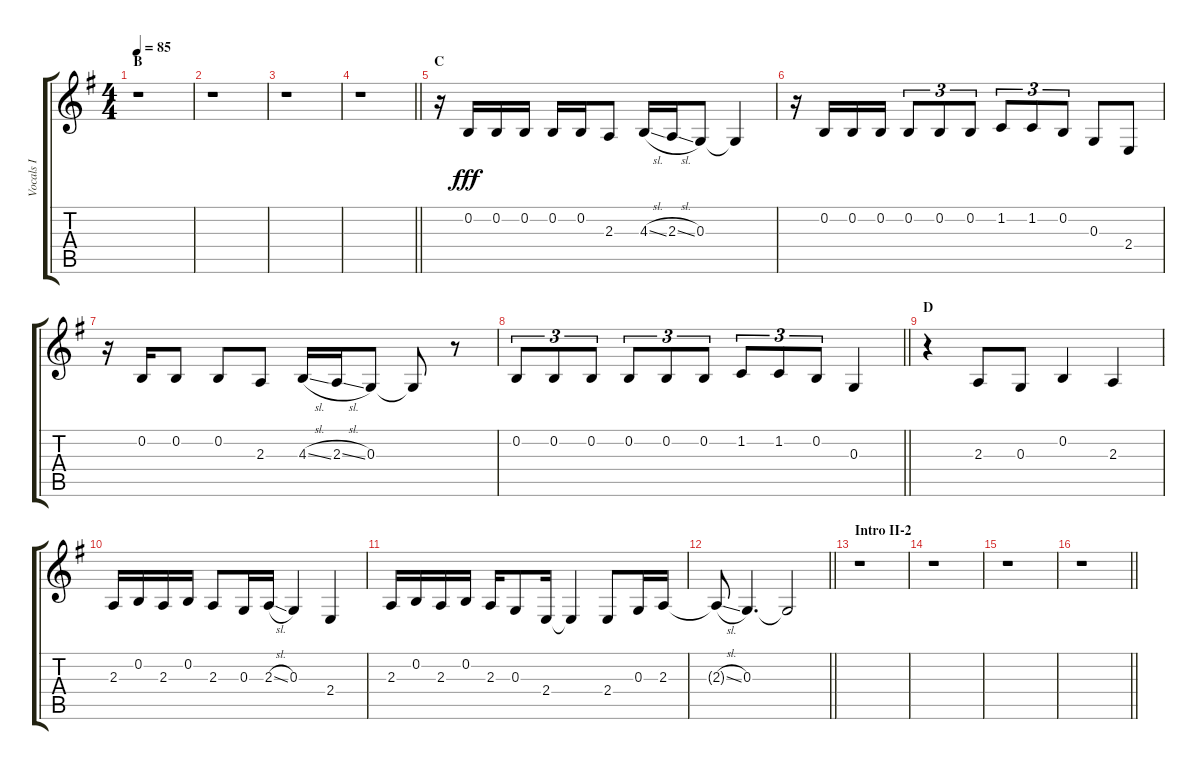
\track ("Vocals I" "Vocals I") {instrument voiceoohs}
\staff {score tabs}
\tuning (E4 B3 G3 D3 A2 E2) {hide}
\ts (4 4)
\section ("" "B")
\tempo 85
\clef g2
\ks g
r.1{dy fff} |
r.1 |
r.1 |
\barLineRight lightlight
r.1 |
\section ("" "C")
r.16 0.2.16 0.2.16 0.2.16 0.2.16 0.2.16 2.3.8 4.3{sl}.16 2.3{sl}.16 0.3.8 0.3{t}.4 |
r.16 0.2.16 0.2.16 0.2.16 0.2.8{tu (3 2)} 0.2.8{tu (3 2)} 0.2.8{tu (3 2)} 1.2.8{tu (3 2)} 1.2.8{tu (3 2)} 0.2.8{tu (3 2)} 0.3.8 2.4.8 |
r.16 0.2.16 0.2.8 0.2.8 2.3.8 4.3{sl}.16 2.3{sl}.16 0.3.8 0.3{t}.8 r.8 |
\barLineRight lightlight
0.2.8{tu (3 2)} 0.2.8{tu (3 2)} 0.2.8{tu (3 2)} 0.2.8{tu (3 2)} 0.2.8{tu (3 2)} 0.2.8{tu (3 2)} 1.2.8{tu (3 2)} 1.2.8{tu (3 2)} 0.2.8{tu (3 2)} 0.3.4 |
\section ("" "D")
r.4 2.3.8 0.3.8 0.2.4 2.3.4 |
2.3.16 0.2.16 2.3.16 0.2.16 2.3.8 0.3.16 2.3{sl}.16 0.3.4 2.4.4 |
2.3.16 0.2.16 2.3.16 0.2.16 2.3.16 0.3.8 2.4.16 2.4{t}.4 2.4.8 0.3.16 2.3.16 |
\barLineRight lightlight
2.3{sl t}.8 0.3.4{d} 0.3{t}.2 |
\section ("" "Intro II-2")
r.1 |
r.1 |
r.1 |
\barLineRight lightlight
r.1
